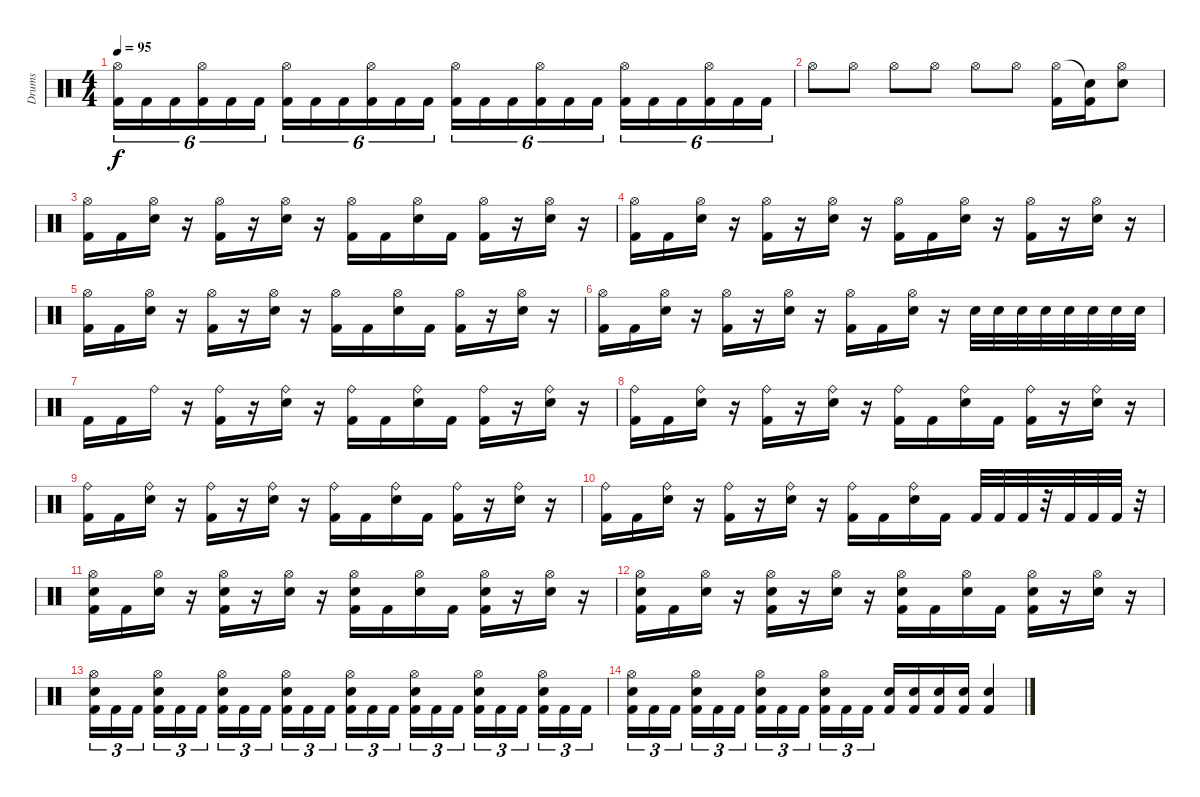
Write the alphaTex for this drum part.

\track ("Drums" "Drums") {instrument percussion}
\staff {score}
\articulation defaults
\ts (4 4)
\tempo 95
\clef neutral
\ks c
("Hi-Hat (open)" "Kick (hit) 2").16{tu (6 4) dy f} "Kick (hit) 2".16{tu (6 4)} "Kick (hit) 2".16{tu (6 4)} ("Hi-Hat (open)" "Kick (hit) 2").16{tu (6 4)} "Kick (hit) 2".16{tu (6 4)} "Kick (hit) 2".16{tu (6 4)} ("Hi-Hat (open)" "Kick (hit) 2").16{tu (6 4)} "Kick (hit) 2".16{tu (6 4)} "Kick (hit) 2".16{tu (6 4)} ("Hi-Hat (open)" "Kick (hit) 2").16{tu (6 4)} "Kick (hit) 2".16{tu (6 4)} "Kick (hit) 2".16{tu (6 4)} ("Hi-Hat (open)" "Kick (hit) 2").16{tu (6 4)} "Kick (hit) 2".16{tu (6 4)} "Kick (hit) 2".16{tu (6 4)} ("Hi-Hat (open)" "Kick (hit) 2").16{tu (6 4)} "Kick (hit) 2".16{tu (6 4)} "Kick (hit) 2".16{tu (6 4)} ("Hi-Hat (open)" "Kick (hit) 2").16{tu (6 4)} "Kick (hit) 2".16{tu (6 4)} "Kick (hit) 2".16{tu (6 4)} ("Hi-Hat (open)" "Kick (hit) 2").16{tu (6 4)} "Kick (hit) 2".16{tu (6 4)} "Kick (hit) 2".16{tu (6 4)} |
"Hi-Hat (open)".8 "Hi-Hat (open)".8 "Hi-Hat (open)".8 "Hi-Hat (open)".8 "Hi-Hat (open)".8 "Hi-Hat (open)".8 ("Hi-Hat (open)" "Kick (hit) 2").16 ("Snare (hit)"{t} "Kick (hit) 2").16 ("Hi-Hat (open)" "Snare (hit) 2").8 |
("Hi-Hat (open)" "Kick (hit) 2").16 "Kick (hit) 2".16 ("Hi-Hat (open)" "Electric Snare (hit)").16 r.16 ("Hi-Hat (open)" "Kick (hit) 2").16 r.16 ("Hi-Hat (open)" "Electric Snare (hit)").16 r.16 ("Hi-Hat (open)" "Kick (hit) 2").16 "Kick (hit) 2".16 ("Hi-Hat (open)" "Electric Snare (hit)").16 "Kick (hit) 2".16 ("Hi-Hat (open)" "Kick (hit) 2").16 r.16 ("Hi-Hat (open)" "Electric Snare (hit)").16 r.16 |
("Hi-Hat (open)" "Kick (hit) 2").16 "Kick (hit) 2".16 ("Hi-Hat (open)" "Electric Snare (hit)").16 r.16 ("Hi-Hat (open)" "Kick (hit) 2").16 r.16 ("Hi-Hat (open)" "Electric Snare (hit)").16 r.16 ("Hi-Hat (open)" "Kick (hit) 2").16 "Kick (hit) 2".16 ("Hi-Hat (open)" "Electric Snare (hit)").16 r.16 ("Hi-Hat (open)" "Kick (hit) 2").16 r.16 ("Hi-Hat (open)" "Electric Snare (hit)").16 r.16 |
("Hi-Hat (open)" "Kick (hit) 2").16 "Kick (hit) 2".16 ("Hi-Hat (open)" "Electric Snare (hit)").16 r.16 ("Hi-Hat (open)" "Kick (hit) 2").16 r.16 ("Hi-Hat (open)" "Electric Snare (hit)").16 r.16 ("Hi-Hat (open)" "Kick (hit) 2").16 "Kick (hit) 2".16 ("Hi-Hat (open)" "Electric Snare (hit)").16 "Kick (hit) 2".16 ("Hi-Hat (open)" "Kick (hit) 2").16 r.16 ("Hi-Hat (open)" "Electric Snare (hit)").16 r.16 |
("Hi-Hat (open)" "Kick (hit) 2").16 "Kick (hit) 2".16 ("Hi-Hat (open)" "Electric Snare (hit)").16 r.16 ("Hi-Hat (open)" "Kick (hit) 2").16 r.16 ("Hi-Hat (open)" "Electric Snare (hit)").16 r.16 ("Hi-Hat (open)" "Kick (hit) 2").16 "Kick (hit) 2".16 ("Hi-Hat (open)" "Electric Snare (hit)").16 r.16 "Electric Snare (hit)".32 "Electric Snare (hit)".32 "Electric Snare (hit)".32 "Electric Snare (hit)".32 "Electric Snare (hit)".32 "Electric Snare (hit)".32 "Electric Snare (hit)".32 "Electric Snare (hit)".32 |
"Kick (hit) 2".16 "Kick (hit) 2".16 "Ride (bell)".16 r.16 ("Ride (bell)" "Kick (hit) 2").16 r.16 ("Ride (bell)" "Snare (hit) 2").16 r.16 ("Ride (bell)" "Kick (hit) 2").16 "Kick (hit) 2".16 ("Ride (bell)" "Snare (hit) 2").16 "Kick (hit) 2".16 ("Ride (bell)" "Kick (hit) 2").16 r.16 ("Ride (bell)" "Snare (hit) 2").16 r.16 |
("Ride (bell)" "Kick (hit) 2").16 "Kick (hit) 2".16 ("Ride (bell)" "Snare (hit) 2").16 r.16 ("Ride (bell)" "Kick (hit) 2").16 r.16 ("Ride (bell)" "Snare (hit) 2").16 r.16 ("Ride (bell)" "Kick (hit) 2").16 "Kick (hit) 2".16 ("Ride (bell)" "Snare (hit) 2").16 "Kick (hit) 2".16 ("Ride (bell)" "Kick (hit) 2").16 r.16 ("Ride (bell)" "Snare (hit) 2").16 r.16 |
("Ride (bell)" "Kick (hit) 2").16 "Kick (hit) 2".16 ("Ride (bell)" "Snare (hit) 2").16 r.16 ("Ride (bell)" "Kick (hit) 2").16 r.16 ("Ride (bell)" "Snare (hit) 2").16 r.16 ("Ride (bell)" "Kick (hit) 2").16 "Kick (hit) 2".16 ("Ride (bell)" "Snare (hit) 2").16 "Kick (hit) 2".16 ("Ride (bell)" "Kick (hit) 2").16 r.16 ("Ride (bell)" "Snare (hit) 2").16 r.16 |
("Ride (bell)" "Kick (hit) 2").16 "Kick (hit) 2".16 ("Ride (bell)" "Snare (hit) 2").16 r.16 ("Ride (bell)" "Kick (hit) 2").16 r.16 ("Ride (bell)" "Snare (hit) 2").16 r.16 ("Ride (bell)" "Kick (hit) 2").16 "Kick (hit) 2".16 ("Ride (bell)" "Snare (hit) 2").16 "Kick (hit) 2".16 "Kick (hit) 2".32 "Kick (hit) 2".32 "Kick (hit) 2".32 r.32 "Kick (hit) 2".32 "Kick (hit) 2".32 "Kick (hit) 2".32 r.32 |
("Hi-Hat (open)" "Snare (hit) 2" "Kick (hit) 2").16 "Kick (hit) 2".16 ("Hi-Hat (open)" "Snare (hit) 2").16 r.16 ("Hi-Hat (open)" "Snare (hit) 2" "Kick (hit) 2").16 r.16 ("Hi-Hat (open)" "Snare (hit) 2").16 r.16 ("Hi-Hat (open)" "Snare (hit) 2" "Kick (hit) 2").16 "Kick (hit) 2".16 ("Hi-Hat (open)" "Snare (hit) 2").16 "Kick (hit) 2".16 ("Hi-Hat (open)" "Snare (hit) 2" "Kick (hit) 2").16 r.16 ("Hi-Hat (open)" "Snare (hit) 2").16 r.16 |
("Hi-Hat (open)" "Snare (hit) 2" "Kick (hit) 2").16 "Kick (hit) 2".16 ("Hi-Hat (open)" "Snare (hit) 2").16 r.16 ("Hi-Hat (open)" "Snare (hit) 2" "Kick (hit) 2").16 r.16 ("Hi-Hat (open)" "Snare (hit) 2").16 r.16 ("Hi-Hat (open)" "Snare (hit) 2" "Kick (hit) 2").16 "Kick (hit) 2".16 ("Hi-Hat (open)" "Snare (hit) 2").16 "Kick (hit) 2".16 ("Hi-Hat (open)" "Snare (hit) 2" "Kick (hit) 2").16 r.16 ("Hi-Hat (open)" "Snare (hit) 2").16 r.16 |
("Hi-Hat (open)" "Snare (hit) 2" "Kick (hit) 2").16{tu (3 2)} "Kick (hit) 2".16{tu (3 2)} "Kick (hit) 2".16{tu (3 2)} ("Hi-Hat (open)" "Snare (hit) 2" "Kick (hit) 2").16{tu (3 2)} "Kick (hit) 2".16{tu (3 2)} "Kick (hit) 2".16{tu (3 2)} ("Hi-Hat (open)" "Snare (hit) 2" "Kick (hit) 2").16{tu (3 2)} "Kick (hit) 2".16{tu (3 2)} "Kick (hit) 2".16{tu (3 2)} ("Hi-Hat (open)" "Snare (hit) 2" "Kick (hit) 2").16{tu (3 2)} "Kick (hit) 2".16{tu (3 2)} "Kick (hit) 2".16{tu (3 2)} ("Hi-Hat (open)" "Snare (hit) 2" "Kick (hit) 2").16{tu (3 2)} "Kick (hit) 2".16{tu (3 2)} "Kick (hit) 2".16{tu (3 2)} ("Hi-Hat (open)" "Snare (hit) 2" "Kick (hit) 2").16{tu (3 2)} "Kick (hit) 2".16{tu (3 2)} "Kick (hit) 2".16{tu (3 2)} ("Hi-Hat (open)" "Snare (hit) 2" "Kick (hit) 2").16{tu (3 2)} "Kick (hit) 2".16{tu (3 2)} "Kick (hit) 2".16{tu (3 2)} ("Hi-Hat (open)" "Snare (hit) 2" "Kick (hit) 2").16{tu (3 2)} "Kick (hit) 2".16{tu (3 2)} "Kick (hit) 2".16{tu (3 2)} |
("Hi-Hat (open)" "Snare (hit) 2" "Kick (hit) 2").16{tu (3 2)} "Kick (hit) 2".16{tu (3 2)} "Kick (hit) 2".16{tu (3 2)} ("Hi-Hat (open)" "Snare (hit) 2" "Kick (hit) 2").16{tu (3 2)} "Kick (hit) 2".16{tu (3 2)} "Kick (hit) 2".16{tu (3 2)} ("Hi-Hat (open)" "Snare (hit) 2" "Kick (hit) 2").16{tu (3 2)} "Kick (hit) 2".16{tu (3 2)} "Kick (hit) 2".16{tu (3 2)} ("Hi-Hat (open)" "Snare (hit) 2" "Kick (hit) 2").16{tu (3 2)} "Kick (hit) 2".16{tu (3 2)} "Kick (hit) 2".16{tu (3 2)} ("Snare (hit) 2" "Kick (hit) 2").16 ("Snare (hit) 2" "Kick (hit) 2").16 ("Snare (hit) 2" "Kick (hit) 2").16 ("Snare (hit) 2" "Kick (hit) 2").16 ("Snare (hit) 2" "Kick (hit) 2").4
